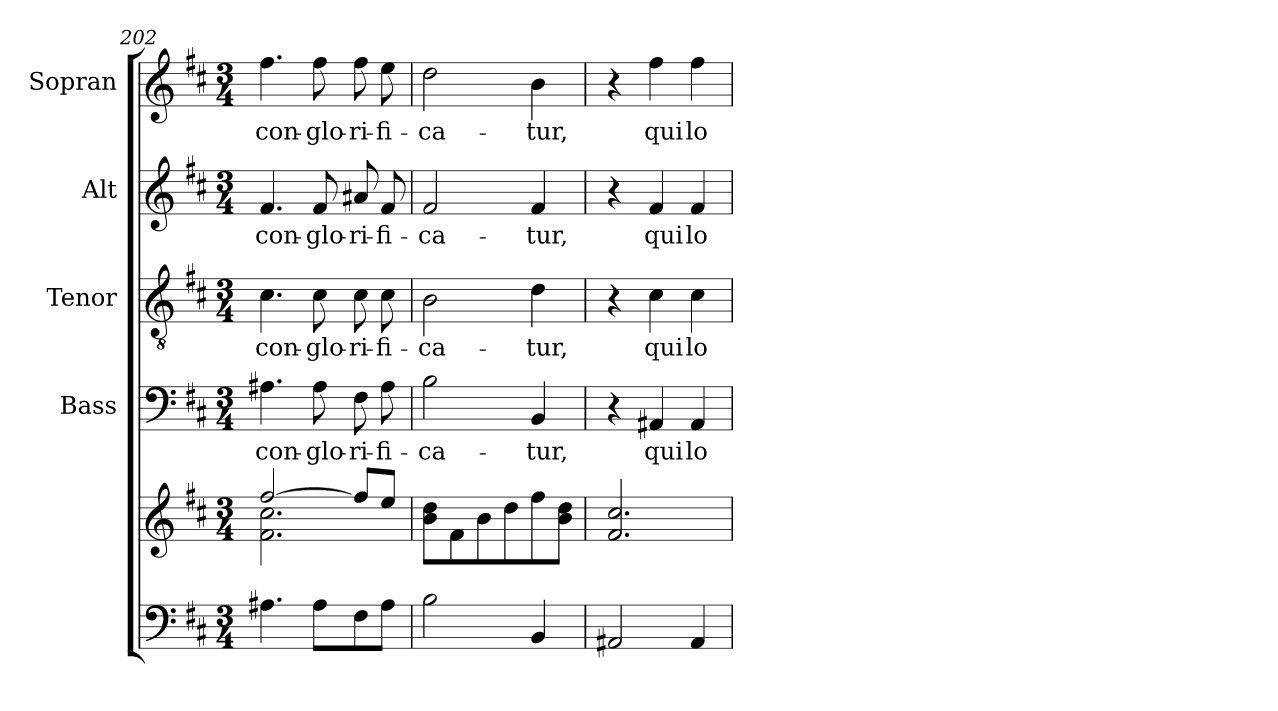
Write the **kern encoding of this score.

**kern	**kern	**kern	**text	**kern	**text	**kern	**text	**kern	**text
*part5	*part5	*part4	*part4	*part3	*part3	*part2	*part2	*part1	*part1
*staff6	*staff5	*staff4	*staff4	*staff3	*staff3	*staff2	*staff2	*staff1	*staff1
*	*	*I"Bass	*	*I"Tenor	*	*I"Alt	*	*I"Sopran	*
*	*	*I'B.	*	*I'T.	*	*I'A.	*	*I'S.	*
!!LO:LB:g=z
*clefF4	*clefG2	*clefF4	*	*clefGv2	*	*clefG2	*	*clefG2	*
*k[f#c#]	*k[f#c#]	*k[f#c#]	*	*k[f#c#]	*	*k[f#c#]	*	*k[f#c#]	*
*D:	*D:	*D:	*	*D:	*	*D:	*	*D:	*
*M3/4	*M3/4	*M3/4	*	*M3/4	*	*M3/4	*	*M3/4	*
=202	=202	=202	=202	=202	=202	=202	=202	=202	=202
*	*^	*	*	*	*	*	*	*	*
!	!	!	!	!LO:LY:b	!	!LO:LY:b	!	!LO:LY:b	!	!LO:LY:b
4.A#X\	[>2ff#/	2.f#\ 2.cc#\	4.A#X\	con-	4.c#\	con-	4.f#/	con-	4.ff#\	con-
!	!	!	!	!LO:LY:b	!	!LO:LY:b	!	!LO:LY:b	!	!LO:LY:b
8A#\L	.	.	8A#\	-glo-	8c#\	-glo-	8f#/	-glo-	8ff#\	-glo-
!	!	!	!	!LO:LY:b	!	!LO:LY:b	!	!LO:LY:b	!	!LO:LY:b
8F#\	8ff#/L]	.	8F#\	-ri-	8c#\	-ri-	8a#X/	-ri-	8ff#\	-ri-
!	!	!	!	!LO:LY:b	!	!LO:LY:b	!	!LO:LY:b	!	!LO:LY:b
8A#\J	8ee/J	.	8A#\	-fi-	8c#\	-fi-	8f#/	-fi-	8ee\	-fi-
*	*v	*v	*	*	*	*	*	*	*	*
=203	=203	=203	=203	=203	=203	=203	=203	=203	=203
!	!	!	!LO:LY:b	!	!LO:LY:b	!	!LO:LY:b	!	!LO:LY:b
2B\	8b\ 8dd\L	2B\	-ca-	2B\	-ca-	2f#/	-ca-	2dd\	-ca-
.	8f#\	.	.	.	.	.	.	.	.
.	8b\	.	.	.	.	.	.	.	.
.	8dd\	.	.	.	.	.	.	.	.
!	!	!	!LO:LY:b	!	!LO:LY:b	!	!LO:LY:b	!	!LO:LY:b
4BB/	8ff#\	4BB/	-tur,	4d\	-tur,	4f#/	-tur,	4b\	-tur,
.	8b\ 8dd\J	.	.	.	.	.	.	.	.
=204	=204	=204	=204	=204	=204	=204	=204	=204	=204
2AA#X/	2.f#/ 2.cc#/	4r	.	4r	.	4r	.	4r	.
!	!	!	!LO:LY:b	!	!LO:LY:b	!	!LO:LY:b	!	!LO:LY:b
.	.	4AA#X/	qui	4c#\	qui	4f#/	qui	4ff#\	qui
!	!	!	!LO:LY:b	!	!LO:LY:b	!	!LO:LY:b	!	!LO:LY:b
4AA#/	.	4AA#/	lo-	4c#\	lo-	4f#/	lo-	4ff#\	lo-
=	=	=	=	=	=	=	=	=	=
*-	*-	*-	*-	*-	*-	*-	*-	*-	*-
